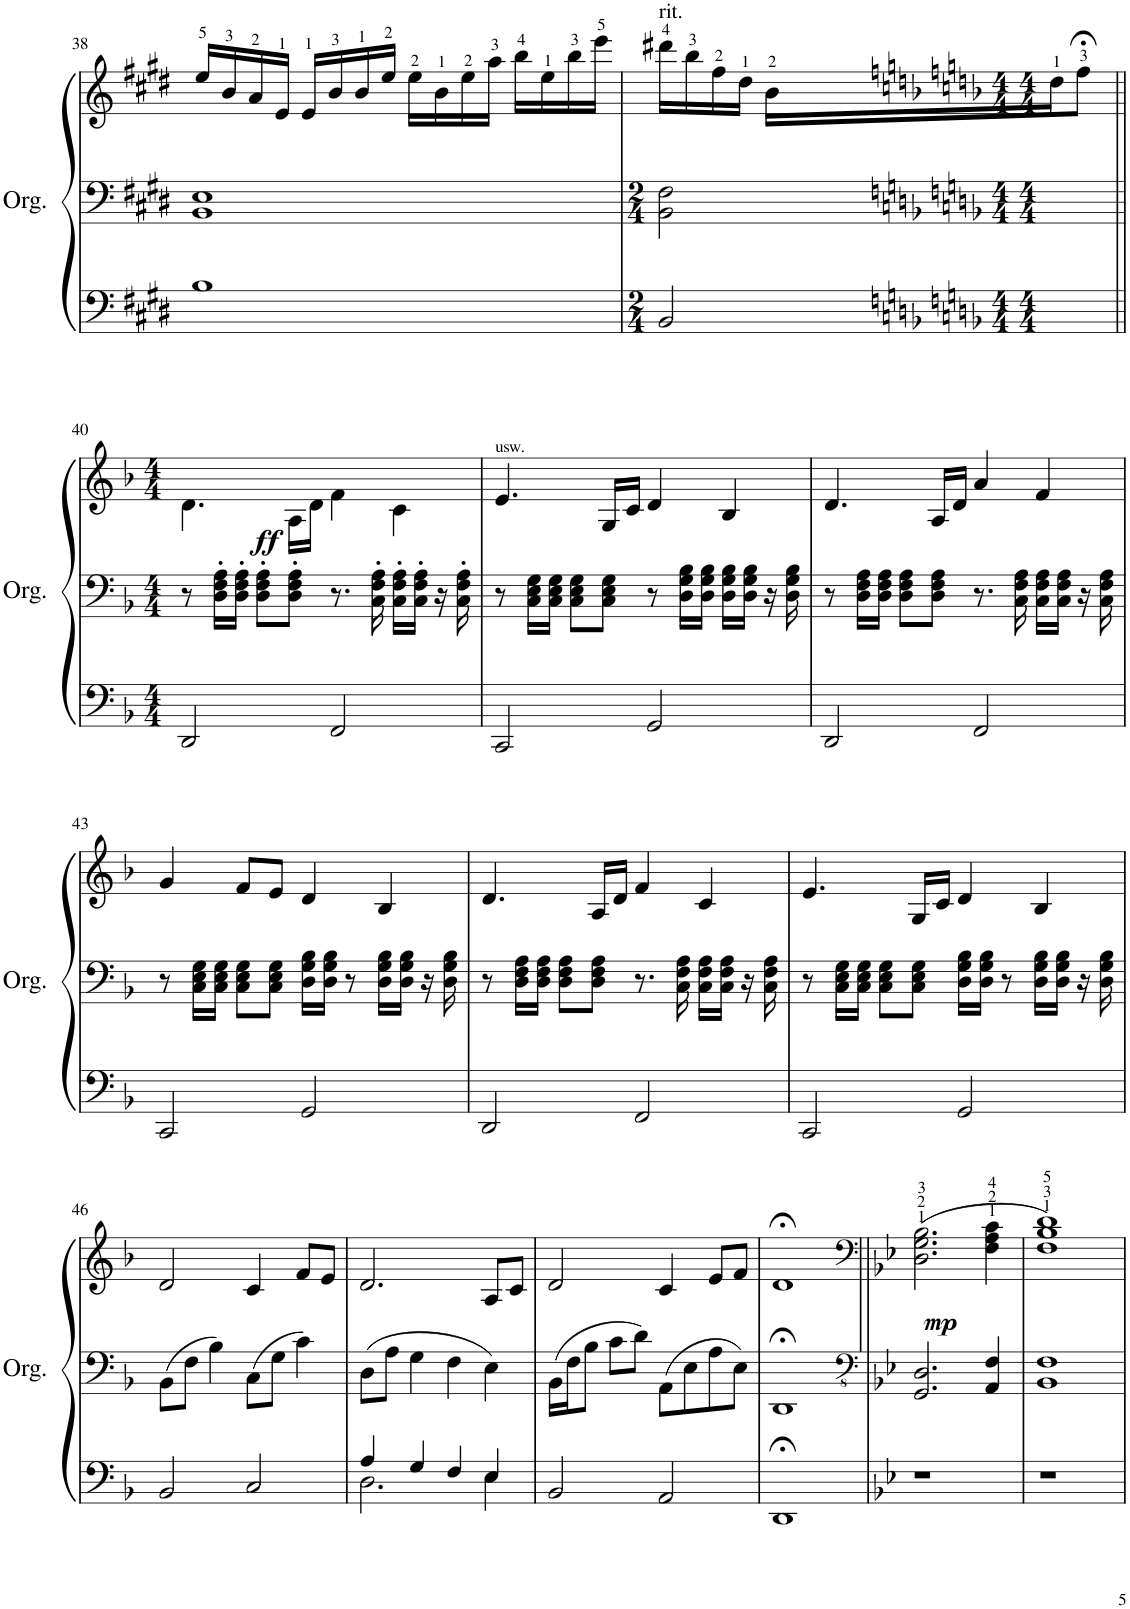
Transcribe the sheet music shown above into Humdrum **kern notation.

**kern	**kern	**kern	**dynam
*part1	*part1	*part1	*part1
*staff3	*staff2	*staff1	*staff1/2/3
*I"Organ	*	*	*
*I'Org.	*	*	*
!!LO:PB:g=z
*clefF4	*clefF4	*clefG2	*
*k[f#c#g#d#]	*k[f#c#g#d#]	*k[f#c#g#d#]	*
*M4/4	*M4/4	*M4/4	*
=38	=38	=38	=38
1B	1BB 1E	16ee/LL	.
.	.	16b/	.
.	.	16a/	.
.	.	16e/JJ	.
.	.	16e/LL	.
.	.	16b/	.
.	.	16b/	.
.	.	16ee/JJ	.
.	.	16ee\LL	.
.	.	16b\	.
.	.	16ee\	.
.	.	16aa\JJ	.
.	.	16bb\LL	.
.	.	16ee\	.
.	.	16bb\	.
.	.	16eee\JJ	.
=39	=39	=39	=39
*M2/4	*M2/4	*	*
!	!	!LO:TX:a:t=rit.	!
2BB/	2BB\ 2F#\	16ddd#X\LL	.
.	.	16bb\	.
.	.	16ff#\	.
.	.	16dd#\JJ	.
.	.	16b\LL	.
.	.	16dd#\J	.
.	.	8ff#;<\J	.
!!LO:LB:g=z
=40||	=40||	=40||	=40||
*k[b-]	*k[b-]	*k[b-]	*
*M4/4	*M4/4	*M4/4	*
!	!	!	!LO:DY:b
2DD/	8r	4.d\	ff
.	16D\' 16F\' 16A\'LL	.	.
.	16D\' 16F\' 16A\'JJ	.	.
.	8D\' 8F\' 8A\'L	.	.
.	8D\' 8F\' 8A\'J	16A\LL	.
.	.	16d\JJ	.
2FF/	8.r	4f\	.
.	16C\' 16F\' 16A\'	.	.
.	16C\' 16F\' 16A\'LL	4c\	.
.	16C\' 16F\' 16A\'JJ	.	.
.	16r	.	.
.	16C\' 16F\' 16A\'	.	.
=41	=41	=41	=41
!	!	!LO:TX:a:t=usw.	!
2CC/	8r	4.e/	.
.	16C\ 16E\ 16G\LL	.	.
.	16C\ 16E\ 16G\JJ	.	.
.	8C\ 8E\ 8G\L	.	.
.	8C\ 8E\ 8G\J	16G/LL	.
.	.	16c/JJ	.
2GG/	8r	4d/	.
.	16D\ 16G\ 16B-\LL	.	.
.	16D\ 16G\ 16B-\JJ	.	.
.	16D\ 16G\ 16B-\LL	4B-/	.
.	16D\ 16G\ 16B-\JJ	.	.
.	16r	.	.
.	16D\ 16G\ 16B-\	.	.
=42	=42	=42	=42
2DD/	8r	4.d/	.
.	16D\ 16F\ 16A\LL	.	.
.	16D\ 16F\ 16A\JJ	.	.
.	8D\ 8F\ 8A\L	.	.
.	8D\ 8F\ 8A\J	16A/LL	.
.	.	16d/JJ	.
2FF/	8.r	4a/	.
.	16C\ 16F\ 16A\	.	.
.	16C\ 16F\ 16A\LL	4f/	.
.	16C\ 16F\ 16A\JJ	.	.
.	16r	.	.
.	16C\ 16F\ 16A\	.	.
!!LO:LB:g=z
=43	=43	=43	=43
2CC/	8r	4g/	.
.	16C\ 16E\ 16G\LL	.	.
.	16C\ 16E\ 16G\JJ	.	.
.	8C\ 8E\ 8G\L	8f/L	.
.	8C\ 8E\ 8G\J	8e/J	.
2GG/	16D\ 16G\ 16B-\LL	4d/	.
.	16D\ 16G\ 16B-\JJ	.	.
.	8r	.	.
.	16D\ 16G\ 16B-\LL	4B-/	.
.	16D\ 16G\ 16B-\JJ	.	.
.	16r	.	.
.	16D\ 16G\ 16B-\	.	.
=44	=44	=44	=44
2DD/	8r	4.d/	.
.	16D\ 16F\ 16A\LL	.	.
.	16D\ 16F\ 16A\JJ	.	.
.	8D\ 8F\ 8A\L	.	.
.	8D\ 8F\ 8A\J	16A/LL	.
.	.	16d/JJ	.
2FF/	8.r	4f/	.
.	16C\ 16F\ 16A\	.	.
.	16C\ 16F\ 16A\LL	4c/	.
.	16C\ 16F\ 16A\JJ	.	.
.	16r	.	.
.	16C\ 16F\ 16A\	.	.
=45	=45	=45	=45
2CC/	8r	4.e/	.
.	16C\ 16E\ 16G\LL	.	.
.	16C\ 16E\ 16G\JJ	.	.
.	8C\ 8E\ 8G\L	.	.
.	8C\ 8E\ 8G\J	16G/LL	.
.	.	16c/JJ	.
2GG/	16D\ 16G\ 16B-\LL	4d/	.
.	16D\ 16G\ 16B-\JJ	.	.
.	8r	.	.
.	16D\ 16G\ 16B-\LL	4B-/	.
.	16D\ 16G\ 16B-\JJ	.	.
.	16r	.	.
.	16D\ 16G\ 16B-\	.	.
!!LO:LB:g=z
=46	=46	=46	=46
2BB-/	8BB-\L	2d/	.
.	8F\J	.	.
.	4B-\	.	.
2C/	8C\L	4c/	.
.	8G\J	.	.
.	4c\	8f/L	.
.	.	8e/J	.
=47	=47	=47	=47
*^	*	*	*
2.D\	4A/	8D\L	2.d/	.
.	.	8A\J	.	.
.	4G/	4G\	.	.
.	4F/	4F\	.	.
4E\	4E/	4E\	8A/L	.
.	.	.	8c/J	.
*v	*v	*	*	*
=48	=48	=48	=48
2BB-/	16BB-\LL	2d/	.
.	16F\J	.	.
.	8B-\J	.	.
.	8c\L	.	.
.	8d\J	.	.
2AA/	8AA\L	4c/	.
.	8E\	.	.
.	8A\	8e/L	.
.	8E\J	8f/J	.
=49	=49	=49	=49
1DD;<	1DD;<	1d;<	.
=50||	=50||	=50||	=50||
*	*clefFv4	*clefF4	*
*k[b-e-]	*k[b-e-]	*k[b-e-]	*
!	!	!	!LO:DY:b
1r	2.GGG/ 2.DD/	(2.D\ 2.G\ 2.B-\	mp
.	4AAA/ 4FF/	4F\ 4A\ 4c\	.
=51	=51	=51	=51
1r	1BBB- 1FF	1F 1B- 1d)	.
=	=	=	=
*-	*-	*-	*-
